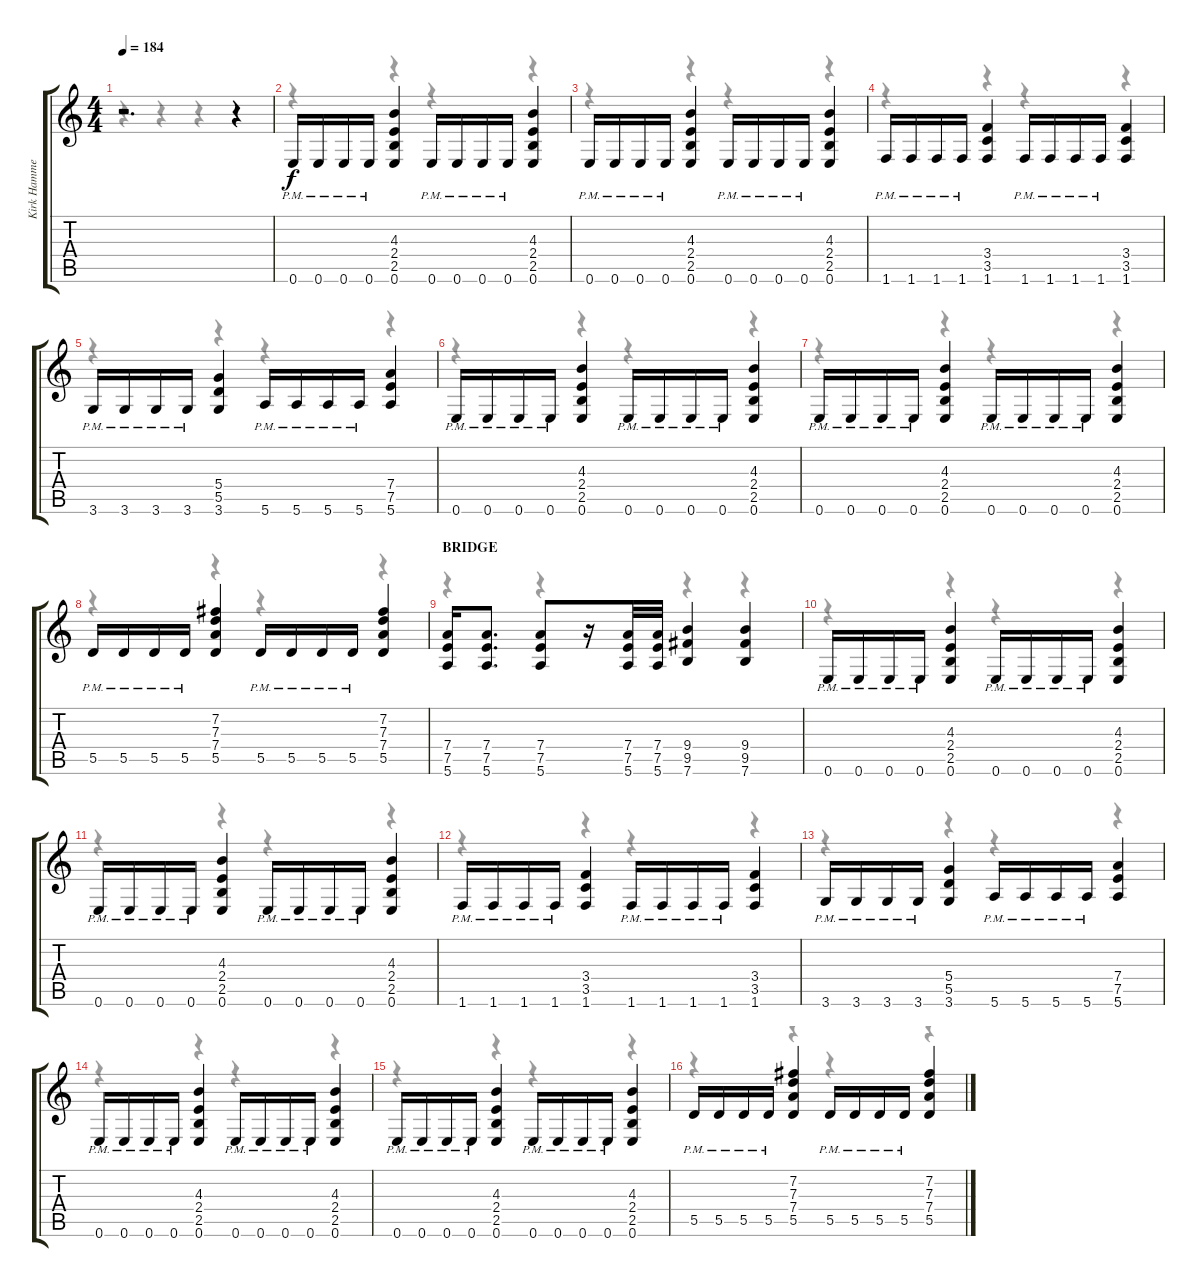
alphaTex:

\track ("Kirk Hammett (Lead)" "Kirk Hamme") {instrument distortionguitar}
\staff {score tabs}
\tuning (E4 B3 G3 D3 A2 E2) {hide}
\voice
\ts (4 4)
\tempo 184
\clef g2
\ks c
r.2{d dy f} r.4 |
0.6{pm}.16 0.6{pm}.16 0.6{pm}.16 0.6{pm}.16 (4.3 2.4 2.5 0.6).4 0.6{pm}.16 0.6{pm}.16 0.6{pm}.16 0.6{pm}.16 (4.3 2.4 2.5 0.6).4 |
0.6{pm}.16 0.6{pm}.16 0.6{pm}.16 0.6{pm}.16 (4.3 2.4 2.5 0.6).4 0.6{pm}.16 0.6{pm}.16 0.6{pm}.16 0.6{pm}.16 (4.3 2.4 2.5 0.6).4 |
1.6{pm}.16 1.6{pm}.16 1.6{pm}.16 1.6{pm}.16 (3.4 3.5 1.6).4 1.6{pm}.16 1.6{pm}.16 1.6{pm}.16 1.6{pm}.16 (3.4 3.5 1.6).4 |
3.6{pm}.16 3.6{pm}.16 3.6{pm}.16 3.6{pm}.16 (5.4 5.5 3.6).4 5.6{pm}.16 5.6{pm}.16 5.6{pm}.16 5.6{pm}.16 (7.4 7.5 5.6).4 |
0.6{pm}.16 0.6{pm}.16 0.6{pm}.16 0.6{pm}.16 (4.3 2.4 2.5 0.6).4 0.6{pm}.16 0.6{pm}.16 0.6{pm}.16 0.6{pm}.16 (4.3 2.4 2.5 0.6).4 |
0.6{pm}.16 0.6{pm}.16 0.6{pm}.16 0.6{pm}.16 (4.3 2.4 2.5 0.6).4 0.6{pm}.16 0.6{pm}.16 0.6{pm}.16 0.6{pm}.16 (4.3 2.4 2.5 0.6).4 |
5.5{pm}.16 5.5{pm}.16 5.5{pm}.16 5.5{pm}.16 (7.2 7.3 7.4 5.5).4 5.5{pm}.16 5.5{pm}.16 5.5{pm}.16 5.5{pm}.16 (7.2 7.3 7.4 5.5).4 |
\section ("" "BRIDGE")
(7.4 7.5 5.6).16 (7.4 7.5 5.6).8{d} (7.4 7.5 5.6).8 r.16 (7.4 7.5 5.6).32 (7.4 7.5 5.6).32 (9.4 9.5 7.6).4 (9.4 9.5 7.6).4 |
0.6{pm}.16 0.6{pm}.16 0.6{pm}.16 0.6{pm}.16 (4.3 2.4 2.5 0.6).4 0.6{pm}.16 0.6{pm}.16 0.6{pm}.16 0.6{pm}.16 (4.3 2.4 2.5 0.6).4 |
0.6{pm}.16 0.6{pm}.16 0.6{pm}.16 0.6{pm}.16 (4.3 2.4 2.5 0.6).4 0.6{pm}.16 0.6{pm}.16 0.6{pm}.16 0.6{pm}.16 (4.3 2.4 2.5 0.6).4 |
1.6{pm}.16 1.6{pm}.16 1.6{pm}.16 1.6{pm}.16 (3.4 3.5 1.6).4 1.6{pm}.16 1.6{pm}.16 1.6{pm}.16 1.6{pm}.16 (3.4 3.5 1.6).4 |
3.6{pm}.16 3.6{pm}.16 3.6{pm}.16 3.6{pm}.16 (5.4 5.5 3.6).4 5.6{pm}.16 5.6{pm}.16 5.6{pm}.16 5.6{pm}.16 (7.4 7.5 5.6).4 |
0.6{pm}.16 0.6{pm}.16 0.6{pm}.16 0.6{pm}.16 (4.3 2.4 2.5 0.6).4 0.6{pm}.16 0.6{pm}.16 0.6{pm}.16 0.6{pm}.16 (4.3 2.4 2.5 0.6).4 |
0.6{pm}.16 0.6{pm}.16 0.6{pm}.16 0.6{pm}.16 (4.3 2.4 2.5 0.6).4 0.6{pm}.16 0.6{pm}.16 0.6{pm}.16 0.6{pm}.16 (4.3 2.4 2.5 0.6).4 |
5.5{pm}.16 5.5{pm}.16 5.5{pm}.16 5.5{pm}.16 (7.2 7.3 7.4 5.5).4 5.5{pm}.16 5.5{pm}.16 5.5{pm}.16 5.5{pm}.16 (7.2 7.3 7.4 5.5).4
\voice
\clef g2
\ottava regular
\simile none
\ks c
r.4{dy f} r.4 r.4 r.4 |
r.4 r.4 r.4 r.4 |
r.4 r.4 r.4 r.4 |
r.4 r.4 r.4 r.4 |
r.4 r.4 r.4 r.4 |
r.4 r.4 r.4 r.4 |
r.4 r.4 r.4 r.4 |
r.4 r.4 r.4 r.4 |
r.4 r.4 r.4 r.4 |
r.4 r.4 r.4 r.4 |
r.4 r.4 r.4 r.4 |
r.4 r.4 r.4 r.4 |
r.4 r.4 r.4 r.4 |
r.4 r.4 r.4 r.4 |
r.4 r.4 r.4 r.4 |
r.4 r.4 r.4 r.4
